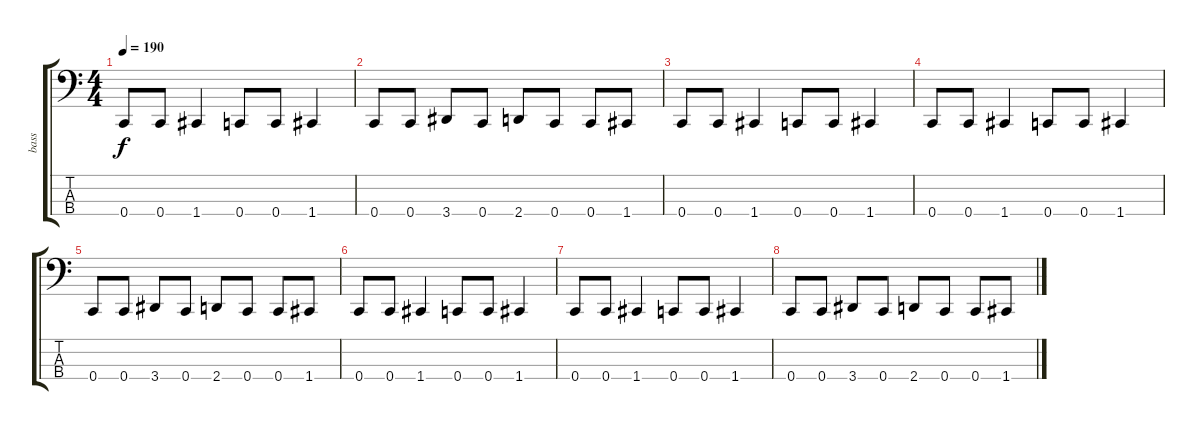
\track ("bass" "bass") {instrument electricbasspick}
\staff {score tabs}
\tuning (F2 C2 G1 C1) {hide}
\ts (4 4)
\tempo 190
\clef f4
\ks c
0.4.8{dy f} 0.4.8 1.4.4 0.4.8 0.4.8 1.4.4 |
0.4.8 0.4.8 3.4.8 0.4.8 2.4.8 0.4.8 0.4.8 1.4.8 |
0.4.8 0.4.8 1.4.4 0.4.8 0.4.8 1.4.4 |
0.4.8 0.4.8 1.4.4 0.4.8 0.4.8 1.4.4 |
0.4.8 0.4.8 3.4.8 0.4.8 2.4.8 0.4.8 0.4.8 1.4.8 |
0.4.8 0.4.8 1.4.4 0.4.8 0.4.8 1.4.4 |
0.4.8 0.4.8 1.4.4 0.4.8 0.4.8 1.4.4 |
0.4.8 0.4.8 3.4.8 0.4.8 2.4.8 0.4.8 0.4.8 1.4.8
